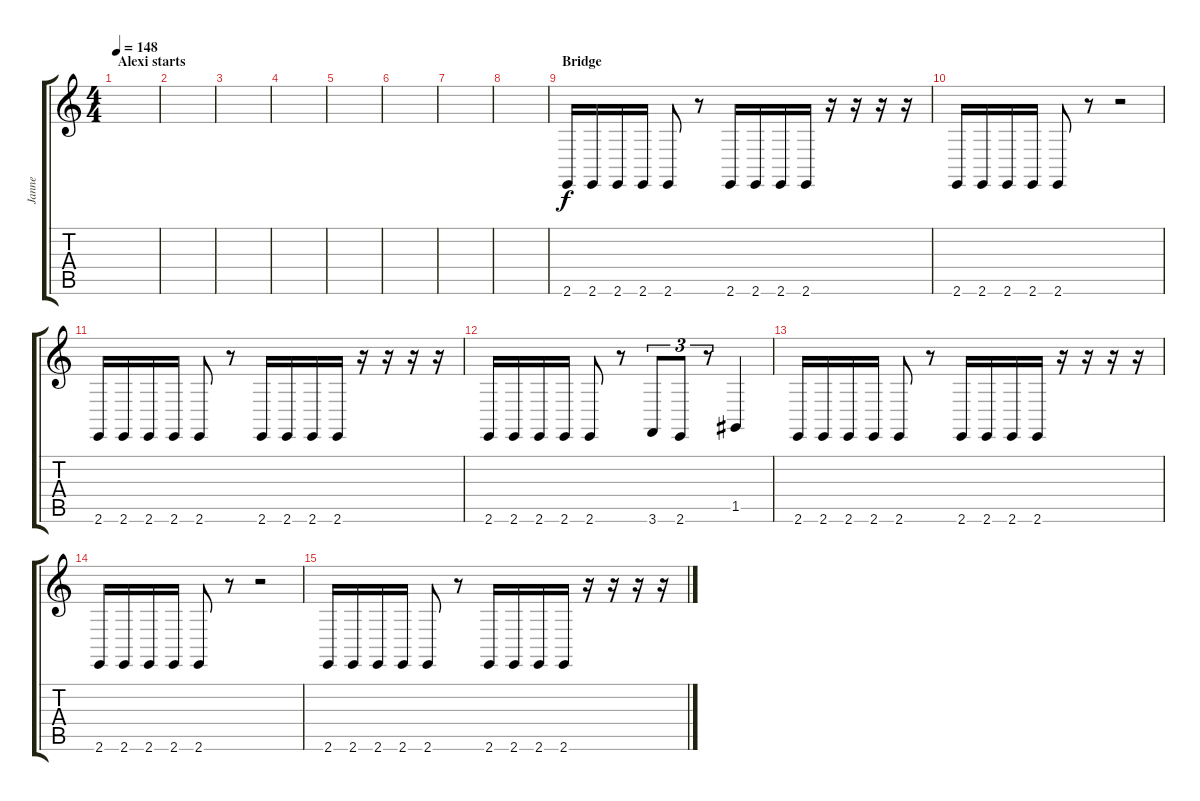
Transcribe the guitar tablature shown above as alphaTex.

\track ("Janne" "Janne") {instrument stringensemble1}
\staff {score tabs}
\tuning (D4 A3 F3 C3 G2 D2) {hide}
\ts (4 4)
\section ("" "Alexi starts")
\tempo 148
\clef g2
\ks c
|
|
|
|
|
|
|
|
\section ("" "Bridge")
2.6.16{volume 16 instrument brightacousticpiano} 2.6.16 2.6.16 2.6.16 2.6.8 r.8 2.6.16 2.6.16 2.6.16 2.6.16 r.16 r.16 r.16 r.16 |
2.6.16 2.6.16 2.6.16 2.6.16 2.6.8 r.8 r.2 |
2.6.16 2.6.16 2.6.16 2.6.16 2.6.8 r.8 2.6.16 2.6.16 2.6.16 2.6.16 r.16 r.16 r.16 r.16 |
2.6.16 2.6.16 2.6.16 2.6.16 2.6.8 r.8 3.6.8{tu (3 2)} 2.6.8{tu (3 2)} r.8{tu (3 2)} 1.5.4 |
2.6.16 2.6.16 2.6.16 2.6.16 2.6.8 r.8 2.6.16 2.6.16 2.6.16 2.6.16 r.16 r.16 r.16 r.16 |
2.6.16 2.6.16 2.6.16 2.6.16 2.6.8 r.8 r.2 |
2.6.16 2.6.16 2.6.16 2.6.16 2.6.8 r.8 2.6.16 2.6.16 2.6.16 2.6.16 r.16 r.16 r.16 r.16
